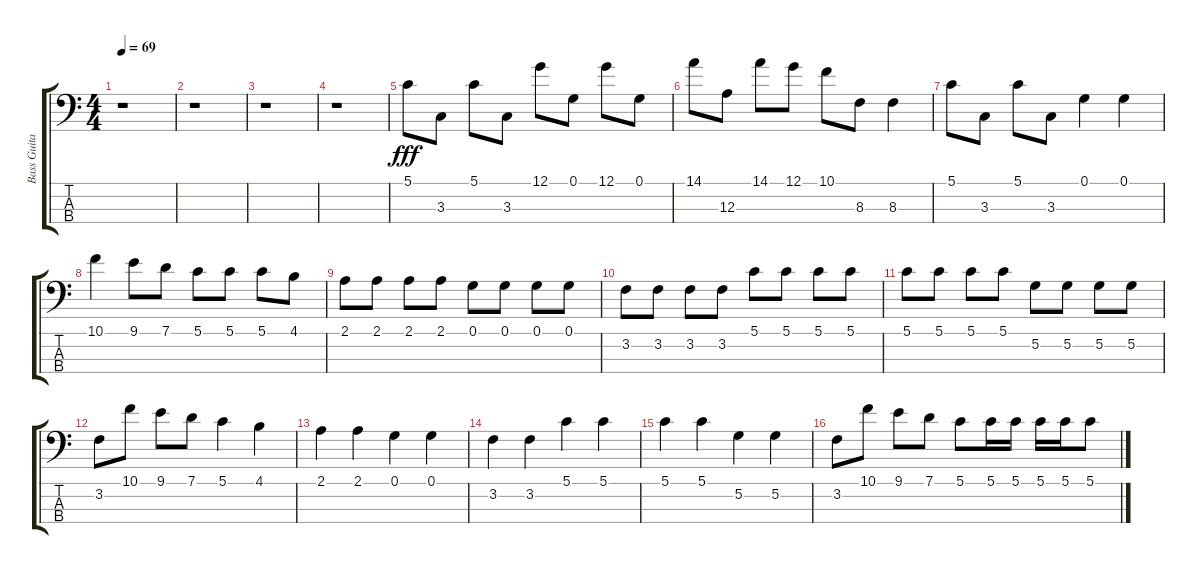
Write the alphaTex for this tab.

\track ("Bass Guitar" "Bass Guita") {instrument electricbassfinger}
\staff {score tabs}
\tuning (G2 D2 A1 E1) {hide}
\ts (4 4)
\tempo 69
\clef f4
\ks c
r.1{dy fff} |
r.1 |
r.1 |
r.1 |
5.1.8 3.3.8 5.1.8 3.3.8 12.1.8 0.1.8 12.1.8 0.1.8 |
14.1.8 12.3.8 14.1.8 12.1.8 10.1.8 8.3.8 8.3.4 |
5.1.8 3.3.8 5.1.8 3.3.8 0.1.4 0.1.4 |
10.1.4 9.1.8 7.1.8 5.1.8 5.1.8 5.1.8 4.1.8 |
2.1.8 2.1.8 2.1.8 2.1.8 0.1.8 0.1.8 0.1.8 0.1.8 |
3.2.8 3.2.8 3.2.8 3.2.8 5.1.8 5.1.8 5.1.8 5.1.8 |
5.1.8 5.1.8 5.1.8 5.1.8 5.2.8 5.2.8 5.2.8 5.2.8 |
3.2.8 10.1.8 9.1.8 7.1.8 5.1.4 4.1.4 |
2.1.4 2.1.4 0.1.4 0.1.4 |
3.2.4 3.2.4 5.1.4 5.1.4 |
5.1.4 5.1.4 5.2.4 5.2.4 |
3.2.8 10.1.8 9.1.8 7.1.8 5.1.8{instrument electricbassfinger} 5.1.16 5.1.16 5.1.16 5.1.16 5.1.8
